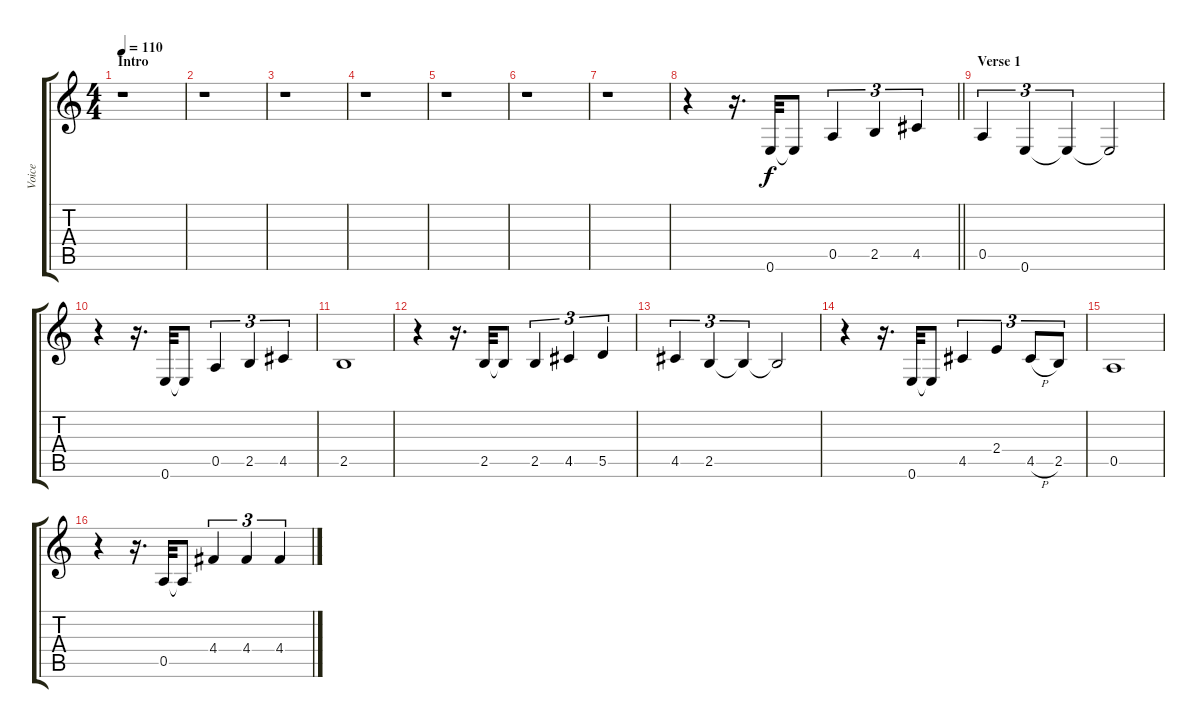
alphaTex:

\track ("Voice" "Voice") {instrument acousticguitarsteel}
\staff {score tabs}
\tuning (E4 B3 G3 D3 A2 E2) {hide}
\ts (4 4)
\section ("" "Intro")
\tempo 110
\clef g2
\ks c
r.1{dy f instrument acousticguitarsteel} |
r.1 |
r.1 |
r.1 |
r.1 |
r.1 |
r.1 |
\barLineRight lightlight
r.4 r.16{d} 0.6.32 0.6{t}.8 0.5.4{tu (3 2)} 2.5.4{tu (3 2)} 4.5.4{tu (3 2)} |
\section ("" "Verse 1")
0.5.4{tu (3 2)} 0.6.4{tu (3 2)} 0.6{t}.4{tu (3 2)} 0.6{t}.2 |
r.4 r.16{d} 0.6.32 0.6{t}.8 0.5.4{tu (3 2)} 2.5.4{tu (3 2)} 4.5.4{tu (3 2)} |
2.5.1 |
r.4 r.16{d} 2.5.32 2.5{t}.8 2.5.4{tu (3 2)} 4.5.4{tu (3 2)} 5.5.4{tu (3 2)} |
4.5.4{tu (3 2)} 2.5.4{tu (3 2)} 2.5{t}.4{tu (3 2)} 2.5{t}.2 |
r.4 r.16{d} 0.6.32 0.6{t}.8 4.5.4{tu (3 2)} 2.4.4{tu (3 2)} 4.5{h}.8{tu (3 2)} 2.5.8{tu (3 2)} |
0.5.1 |
r.4 r.16{d} 0.5.32 0.5{t}.8 4.4.4{tu (3 2)} 4.4.4{tu (3 2)} 4.4.4{tu (3 2)}
